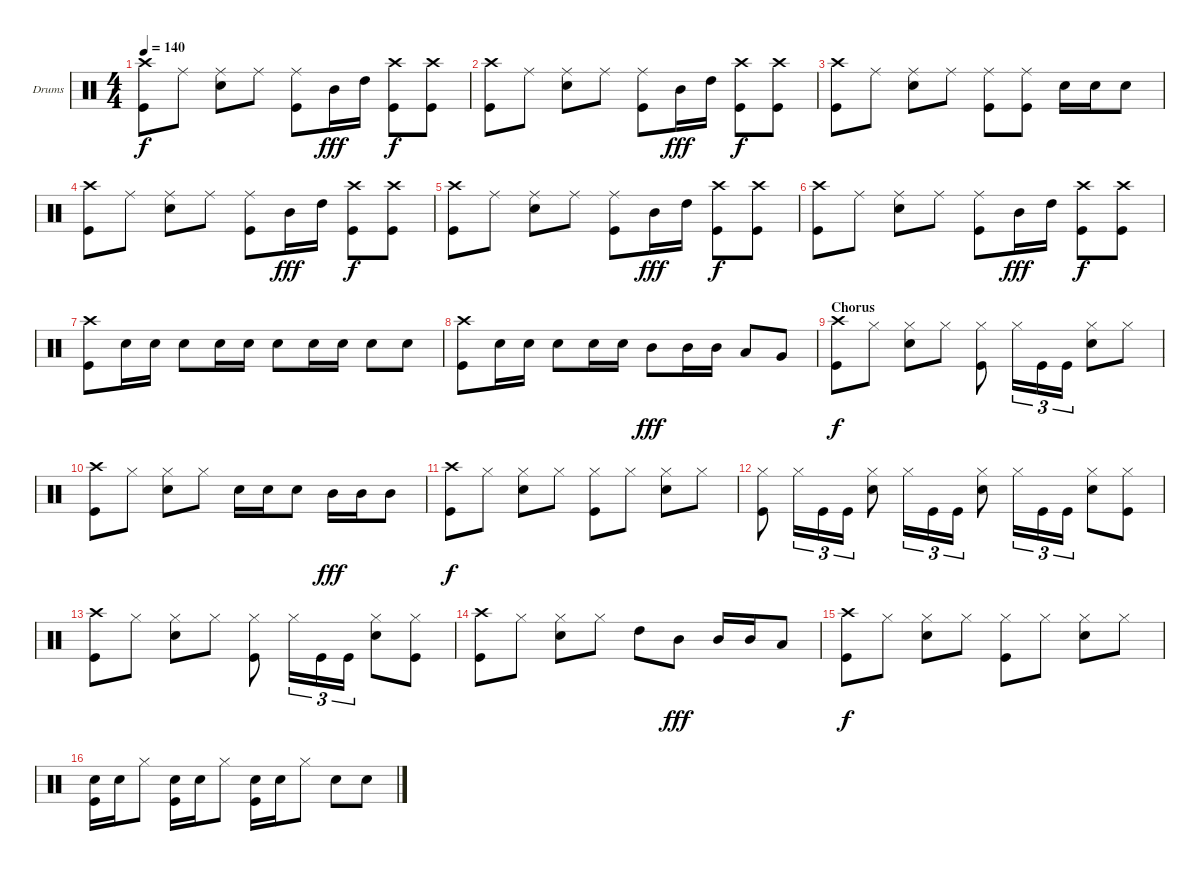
\defaultSystemsLayout 4
\bracketExtendMode groupsimilarinstruments
\firstSystemTrackNameOrientation horizontal
\otherSystemsTrackNameOrientation horizontal
\track ("Drums" "Drums") {instrument percussion}
\staff {score}
\articulation defaults
\ts (4 4)
\tempo 140
\clef neutral
\ks c
("Crash high (hit)" "Kick (hit)").8{dy f} "Ride (middle)".8 ("Snare (hit) 2" "Ride (middle)").8 "Ride (middle)".8 ("Ride (middle)" "Kick (hit)").8 "Mid Tom (hit)".16{dy fff} "High Tom (hit)".16 ("Crash high (hit)" "Kick (hit)").8{dy f} ("Crash high (hit)" "Kick (hit)").8 |
("Crash high (hit)" "Kick (hit)").8 "Ride (middle)".8 ("Snare (hit) 2" "Ride (middle)").8 "Ride (middle)".8 ("Ride (middle)" "Kick (hit)").8 "Mid Tom (hit)".16{dy fff} "High Tom (hit)".16 ("Crash high (hit)" "Kick (hit)").8{dy f} ("Crash high (hit)" "Kick (hit)").8 |
("Crash high (hit)" "Kick (hit)").8 "Ride (middle)".8 ("Snare (hit) 2" "Ride (middle)").8 "Ride (middle)".8 ("Kick (hit)" "Ride (middle)").8 ("Ride (middle)" "Kick (hit)").8 "Snare (hit) 2".16 "Snare (hit) 2".16 "Snare (hit) 2".8 |
("Crash high (hit)" "Kick (hit)").8 "Ride (middle)".8 ("Snare (hit) 2" "Ride (middle)").8 "Ride (middle)".8 ("Ride (middle)" "Kick (hit)").8 "Mid Tom (hit)".16{dy fff} "High Tom (hit)".16 ("Crash high (hit)" "Kick (hit)").8{dy f} ("Crash high (hit)" "Kick (hit)").8 |
("Crash high (hit)" "Kick (hit)").8 "Ride (middle)".8 ("Snare (hit) 2" "Ride (middle)").8 "Ride (middle)".8 ("Ride (middle)" "Kick (hit)").8 "Mid Tom (hit)".16{dy fff} "High Tom (hit)".16 ("Crash high (hit)" "Kick (hit)").8{dy f} ("Crash high (hit)" "Kick (hit)").8 |
("Crash high (hit)" "Kick (hit)").8 "Ride (middle)".8 ("Snare (hit) 2" "Ride (middle)").8 "Ride (middle)".8 ("Ride (middle)" "Kick (hit)").8 "Mid Tom (hit)".16{dy fff} "High Tom (hit)".16 ("Crash high (hit)" "Kick (hit)").8{dy f} ("Crash high (hit)" "Kick (hit)").8 |
("Kick (hit)" "Crash high (hit)").8 "Snare (hit) 2".16 "Snare (hit) 2".16 "Snare (hit) 2".8 "Snare (hit) 2".16 "Snare (hit) 2".16 "Snare (hit) 2".8 "Snare (hit) 2".16 "Snare (hit) 2".16 "Snare (hit) 2".8 "Snare (hit) 2".8 |
("Crash high (hit)" "Kick (hit)").8 "Snare (hit) 2".16 "Snare (hit) 2".16 "Snare (hit) 2".8 "Snare (hit) 2".16 "Snare (hit) 2".16 "Mid Tom (hit)".8{dy fff} "Mid Tom (hit)".16 "Mid Tom (hit)".16 "Low Tom (hit)".8 "Very Low Tom (hit)".8 |
\section ("" "Chorus")
("Crash high (hit)" "Kick (hit)").8{dy f} "Hi-Hat (closed)".8 ("Snare (hit) 2" "Hi-Hat (closed)").8 "Hi-Hat (closed)".8 ("Kick (hit)" "Hi-Hat (closed)").8 "Hi-Hat (closed)".16{tu (3 2)} "Kick (hit)".16{tu (3 2)} "Kick (hit)".16{tu (3 2)} ("Snare (hit) 2" "Hi-Hat (closed)").8 "Hi-Hat (closed)".8 |
("Kick (hit)" "Crash high (hit)").8 "Hi-Hat (closed)".8 ("Snare (hit) 2" "Hi-Hat (closed)").8 "Hi-Hat (closed)".8 "Snare (hit) 2".16 "Snare (hit) 2".16 "Snare (hit) 2".8 "Mid Tom (hit)".16{dy fff} "Mid Tom (hit)".16 "Mid Tom (hit)".8 |
("Crash high (hit)" "Kick (hit)").8{dy f} "Hi-Hat (closed)".8 ("Snare (hit) 2" "Hi-Hat (closed)").8 "Hi-Hat (closed)".8 ("Hi-Hat (closed)" "Kick (hit)").8 "Hi-Hat (closed)".8 ("Snare (hit) 2" "Hi-Hat (closed)").8 "Hi-Hat (closed)".8 |
("Kick (hit)" "Hi-Hat (closed)").8 "Hi-Hat (closed)".16{tu (3 2)} "Kick (hit)".16{tu (3 2)} "Kick (hit)".16{tu (3 2)} ("Snare (hit) 2" "Hi-Hat (closed)").8 "Hi-Hat (closed)".16{tu (3 2)} "Kick (hit)".16{tu (3 2)} "Kick (hit)".16{tu (3 2)} ("Snare (hit) 2" "Hi-Hat (closed)").8 "Hi-Hat (closed)".16{tu (3 2)} "Kick (hit)".16{tu (3 2)} "Kick (hit)".16{tu (3 2)} ("Snare (hit) 2" "Hi-Hat (closed)").8 ("Kick (hit)" "Hi-Hat (closed)").8 |
("Crash high (hit)" "Kick (hit)").8 "Hi-Hat (closed)".8 ("Snare (hit) 2" "Hi-Hat (closed)").8 "Hi-Hat (closed)".8 ("Hi-Hat (closed)" "Kick (hit)").8 "Hi-Hat (closed)".16{tu (3 2)} "Kick (hit)".16{tu (3 2)} "Kick (hit)".16{tu (3 2)} ("Snare (hit) 2" "Hi-Hat (closed)").8 ("Hi-Hat (closed)" "Kick (hit)").8 |
("Kick (hit)" "Crash high (hit)").8 "Hi-Hat (closed)".8 ("Snare (hit) 2" "Hi-Hat (closed)").8 "Hi-Hat (closed)".8 "High Tom (hit)".8 "Mid Tom (hit)".8{dy fff} "Mid Tom (hit)".16 "Mid Tom (hit)".16 "Low Tom (hit)".8 |
("Crash high (hit)" "Kick (hit)").8{dy f} "Hi-Hat (closed)".8 ("Snare (hit) 2" "Hi-Hat (closed)").8 "Hi-Hat (closed)".8 ("Hi-Hat (closed)" "Kick (hit)").8 "Hi-Hat (closed)".8 ("Snare (hit) 2" "Hi-Hat (closed)").8 "Hi-Hat (closed)".8 |
("Snare (hit) 2" "Kick (hit)").16 "Snare (hit) 2".16 "Hi-Hat (closed)".8 ("Snare (hit) 2" "Kick (hit)").16 "Snare (hit) 2".16 "Hi-Hat (closed)".8 ("Snare (hit) 2" "Kick (hit)").16 "Snare (hit) 2".16 "Hi-Hat (closed)".8 "Snare (hit) 2".8 "Snare (hit) 2".8
